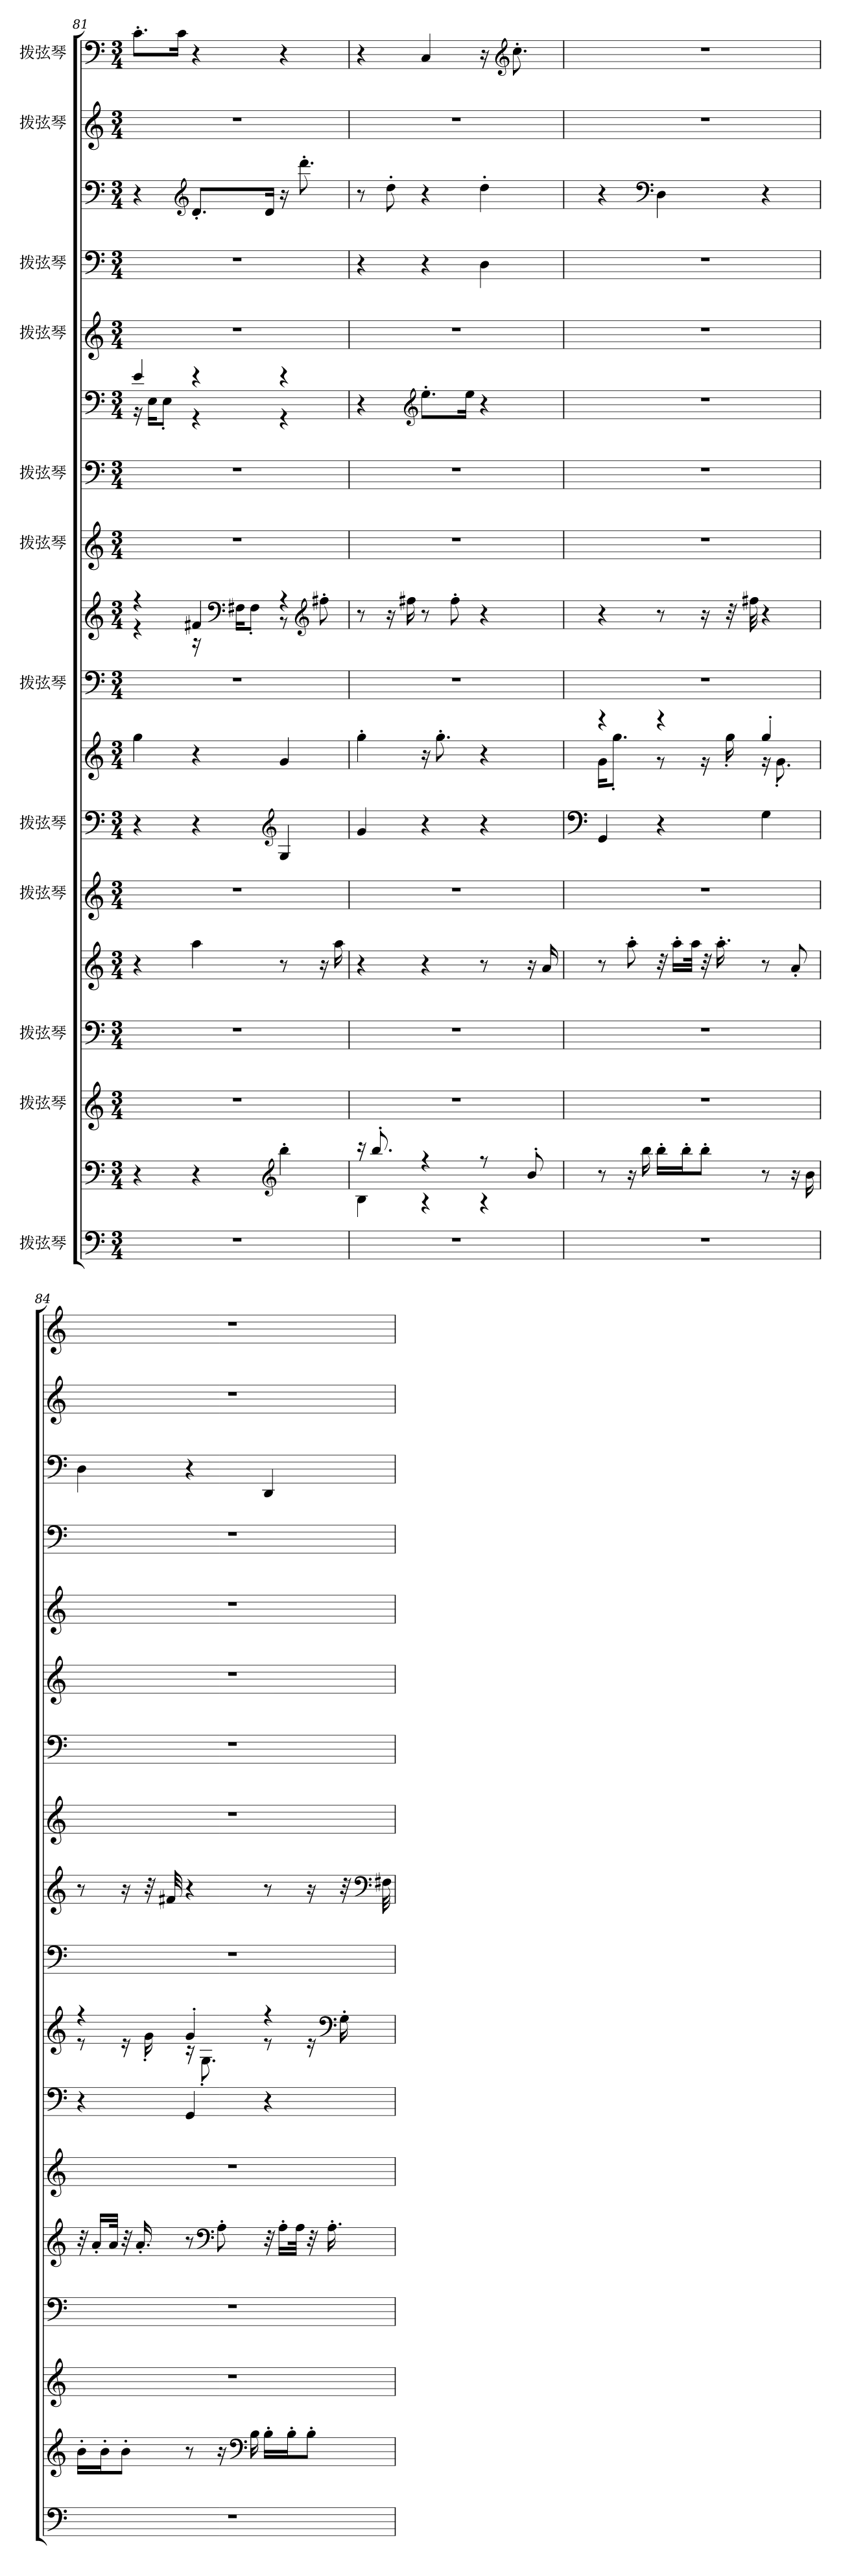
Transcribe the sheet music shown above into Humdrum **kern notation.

**kern	**kern	**kern	**kern	**kern	**kern	**kern	**kern	**kern	**kern	**kern	**kern	**kern	**kern	**kern	**kern	**kern	**kern
*part12	*part12	*part11	*part10	*part10	*part9	*part8	*part8	*part7	*part7	*part6	*part5	*part5	*part4	*part3	*part3	*part2	*part1
*staff18	*staff17	*staff16	*staff15	*staff14	*staff13	*staff12	*staff11	*staff10	*staff9	*staff8	*staff7	*staff6	*staff5	*staff4	*staff3	*staff2	*staff1
*I"拨弦琴	*	*I"拨弦琴	*I"拨弦琴	*	*I"拨弦琴	*I"拨弦琴	*	*I"拨弦琴	*	*I"拨弦琴	*I"拨弦琴	*	*I"拨弦琴	*I"拨弦琴	*	*I"拨弦琴	*I"拨弦琴
*clefF4	*clefF4	*clefG2	*clefF4	*clefG2	*clefG2	*clefF4	*clefG2	*clefF4	*clefG2	*clefG2	*clefF4	*clefF4	*clefG2	*clefF4	*clefF4	*clefG2	*clefF4
*k[]	*k[]	*k[]	*k[]	*k[]	*k[]	*k[]	*k[]	*k[]	*k[]	*k[]	*k[]	*k[]	*k[]	*k[]	*k[]	*k[]	*k[]
*M3/4	*M3/4	*M3/4	*M3/4	*M3/4	*M3/4	*M3/4	*M3/4	*M3/4	*M3/4	*M3/4	*M3/4	*M3/4	*M3/4	*M3/4	*M3/4	*M3/4	*M3/4
=81	=81	=81	=81	=81	=81	=81	=81	=81	=81	=81	=81	=81	=81	=81	=81	=81	=81
*	*	*	*	*	*	*	*	*	*^	*	*	*^	*	*	*	*	*
2.r	4r	2.r	2.r	4r	2.r	4r	4gg\	2.r	4r	4r	2.r	2.r	4e/	16r	2.r	2.r	4r	2.r	8.c'\L
.	.	.	.	.	.	.	.	.	.	.	.	.	.	16E\KL	.	.	.	.	.
.	.	.	.	.	.	.	.	.	.	.	.	.	.	8E'\J	.	.	.	.	.
.	.	.	.	.	.	.	.	.	.	.	.	.	.	.	.	.	.	.	16c\Jk
*	*	*	*	*	*	*	*	*	*	*	*	*	*	*	*	*	*clefG2	*	*
.	4r	.	.	4aa\	.	4r	4r	.	4f#X/	16r	.	.	4r	4r	.	.	8.d'/L	.	4r
*	*	*	*	*	*	*	*	*	*clefF4	*	*	*	*	*	*	*	*	*	*
.	.	.	.	.	.	.	.	.	.	16F#X\KL	.	.	.	.	.	.	.	.	.
.	.	.	.	.	.	.	.	.	.	8F#'\J	.	.	.	.	.	.	.	.	.
.	.	.	.	.	.	.	.	.	.	.	.	.	.	.	.	.	16d/Jk	.	.
*	*clefG2	*	*	*	*	*clefG2	*	*	*	*	*	*	*	*	*	*	*	*	*
.	4bb'\	.	.	8r	.	4G/	4g/	.	4r	8r	.	.	4r	4r	.	.	16r	.	4r
.	.	.	.	.	.	.	.	.	.	.	.	.	.	.	.	.	8.ddd'\	.	.
*	*	*	*	*	*	*	*	*	*clefG2	*	*	*	*	*	*	*	*	*	*
.	.	.	.	16r	.	.	.	.	.	8ff#X'\	.	.	.	.	.	.	.	.	.
.	.	.	.	16aa\	.	.	.	.	.	.	.	.	.	.	.	.	.	.	.
*	*	*	*	*	*	*	*	*	*v	*v	*	*	*v	*v	*	*	*	*	*
=82	=82	=82	=82	=82	=82	=82	=82	=82	=82	=82	=82	=82	=82	=82	=82	=82	=82
*	*^	*	*	*	*	*	*	*	*	*	*	*	*	*	*	*	*
2.r	16r	4B\	2.r	2.r	4r	2.r	4g/	4gg'\	2.r	8r	2.r	2.r	4r	2.r	4r	8r	2.r	4r
.	8.bb'/	.	.	.	.	.	.	.	.	.	.	.	.	.	.	.	.	.
.	.	.	.	.	.	.	.	.	.	16r	.	.	.	.	.	8dd'\	.	.
.	.	.	.	.	.	.	.	.	.	16ff#X\	.	.	.	.	.	.	.	.
*	*	*	*	*	*	*	*	*	*	*	*	*	*clefG2	*	*	*	*	*
.	4r	4r	.	.	4r	.	4r	16r	.	8r	.	.	8.ee'\L	.	4r	4r	.	4C/
.	.	.	.	.	.	.	.	8.gg'\	.	.	.	.	.	.	.	.	.	.
.	.	.	.	.	.	.	.	.	.	8ff#'\	.	.	.	.	.	.	.	.
.	.	.	.	.	.	.	.	.	.	.	.	.	16ee\Jk	.	.	.	.	.
.	8r	4r	.	.	8r	.	4r	4r	.	4r	.	.	4r	.	4D\	4dd'\	.	16r
*	*	*	*	*	*	*	*	*	*	*	*	*	*	*	*	*	*	*clefG2
.	.	.	.	.	.	.	.	.	.	.	.	.	.	.	.	.	.	8.cc'\
.	8b'/	.	.	.	16r	.	.	.	.	.	.	.	.	.	.	.	.	.
.	.	.	.	.	16a/	.	.	.	.	.	.	.	.	.	.	.	.	.
*	*v	*v	*	*	*	*	*	*	*	*	*	*	*	*	*	*	*	*
!!LO:PB:g=z
=83	=83	=83	=83	=83	=83	=83	=83	=83	=83	=83	=83	=83	=83	=83	=83	=83	=83
*	*	*	*	*	*	*clefF4	*	*	*	*	*	*	*	*	*	*	*
*	*	*	*	*	*	*	*^	*	*	*	*	*	*	*	*	*	*
2.r	8r	2.r	2.r	8r	2.r	4GG/	4r	16g\KL	2.r	4r	2.r	2.r	2.r	2.r	2.r	4r	2.r	2.r
.	.	.	.	.	.	.	.	8.gg'\J	.	.	.	.	.	.	.	.	.	.
.	16r	.	.	8aa'\	.	.	.	.	.	.	.	.	.	.	.	.	.	.
.	16bb\	.	.	.	.	.	.	.	.	.	.	.	.	.	.	.	.	.
*	*	*	*	*	*	*	*	*	*	*	*	*	*	*	*	*clefF4	*	*
.	16bb'\LL	.	.	32r	.	4r	4r	8r	.	8r	.	.	.	.	.	4D\	.	.
.	.	.	.	16aa'\LL	.	.	.	.	.	.	.	.	.	.	.	.	.	.
.	16bb'\J	.	.	.	.	.	.	.	.	.	.	.	.	.	.	.	.	.
.	.	.	.	32aa\JJk	.	.	.	.	.	.	.	.	.	.	.	.	.	.
.	8bb'\J	.	.	32r	.	.	.	16r	.	16r	.	.	.	.	.	.	.	.
.	.	.	.	16.aa'\	.	.	.	.	.	.	.	.	.	.	.	.	.	.
.	.	.	.	.	.	.	.	16gg'\	.	32r	.	.	.	.	.	.	.	.
.	.	.	.	.	.	.	.	.	.	32ff#X\	.	.	.	.	.	.	.	.
.	8r	.	.	8r	.	4G\	4gg'/	16r	.	4r	.	.	.	.	.	4r	.	.
.	.	.	.	.	.	.	.	8.g'\	.	.	.	.	.	.	.	.	.	.
.	16r	.	.	8a'/	.	.	.	.	.	.	.	.	.	.	.	.	.	.
.	16b\	.	.	.	.	.	.	.	.	.	.	.	.	.	.	.	.	.
=84	=84	=84	=84	=84	=84	=84	=84	=84	=84	=84	=84	=84	=84	=84	=84	=84	=84	=84
2.r	16b'\LL	2.r	2.r	32r	2.r	4r	4r	8r	2.r	8r	2.r	2.r	2.r	2.r	2.r	4D\	2.r	2.r
.	.	.	.	16a'/LL	.	.	.	.	.	.	.	.	.	.	.	.	.	.
.	16b'\J	.	.	.	.	.	.	.	.	.	.	.	.	.	.	.	.	.
.	.	.	.	32a/JJk	.	.	.	.	.	.	.	.	.	.	.	.	.	.
.	8b'\J	.	.	32r	.	.	.	16r	.	16r	.	.	.	.	.	.	.	.
.	.	.	.	16.a'/	.	.	.	.	.	.	.	.	.	.	.	.	.	.
.	.	.	.	.	.	.	.	16g'\	.	32r	.	.	.	.	.	.	.	.
.	.	.	.	.	.	.	.	.	.	32f#X/	.	.	.	.	.	.	.	.
.	8r	.	.	8r	.	4GG/	4g'/	16r	.	4r	.	.	.	.	.	4r	.	.
.	.	.	.	.	.	.	.	8.G'\	.	.	.	.	.	.	.	.	.	.
*	*	*	*	*clefF4	*	*	*	*	*	*	*	*	*	*	*	*	*	*
.	16r	.	.	8A'\	.	.	.	.	.	.	.	.	.	.	.	.	.	.
*	*clefF4	*	*	*	*	*	*	*	*	*	*	*	*	*	*	*	*	*
.	16B\	.	.	.	.	.	.	.	.	.	.	.	.	.	.	.	.	.
.	16B'\LL	.	.	32r	.	4r	4r	8r	.	8r	.	.	.	.	.	4DD/	.	.
.	.	.	.	16A'\LL	.	.	.	.	.	.	.	.	.	.	.	.	.	.
.	16B'\J	.	.	.	.	.	.	.	.	.	.	.	.	.	.	.	.	.
.	.	.	.	32A\JJk	.	.	.	.	.	.	.	.	.	.	.	.	.	.
.	8B'\J	.	.	32r	.	.	.	16r	.	16r	.	.	.	.	.	.	.	.
.	.	.	.	16.A'\	.	.	.	.	.	.	.	.	.	.	.	.	.	.
*	*	*	*	*	*	*	*clefF4	*	*	*	*	*	*	*	*	*	*	*
.	.	.	.	.	.	.	.	16G'\	.	32r	.	.	.	.	.	.	.	.
*	*	*	*	*	*	*	*	*	*	*clefF4	*	*	*	*	*	*	*	*
.	.	.	.	.	.	.	.	.	.	32F#X\	.	.	.	.	.	.	.	.
*	*	*	*	*	*	*	*v	*v	*	*	*	*	*	*	*	*	*	*
=	=	=	=	=	=	=	=	=	=	=	=	=	=	=	=	=	=
*-	*-	*-	*-	*-	*-	*-	*-	*-	*-	*-	*-	*-	*-	*-	*-	*-	*-
